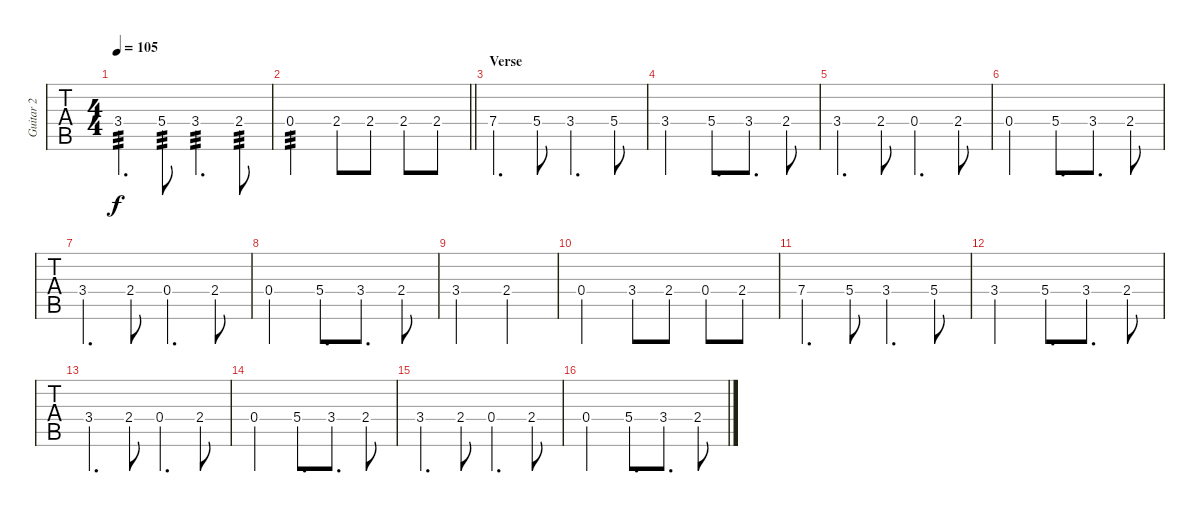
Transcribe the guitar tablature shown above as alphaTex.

\track ("Guitar 2" "Guitar 2") {instrument overdrivenguitar}
\staff {tabs}
\tuning (E4 B3 G3 D3 A2 E2) {hide}
\ts (4 4)
\tempo 105
\clef g2
\ks c
3.4.4{d tp 3 dy f} 5.4.8{tp 3} 3.4.4{d tp 3} 2.4.8{tp 3} |
\barLineRight lightlight
0.4.2{tp 3} 2.4.8 2.4.8 2.4.8 2.4.8 |
\section ("" "Verse")
7.4.4{d} 5.4.8 3.4.4{d} 5.4.8 |
3.4.2 5.4.8{d} 3.4.8{d} 2.4.8 |
3.4.4{d} 2.4.8 0.4.4{d} 2.4.8 |
0.4.2 5.4.8{d} 3.4.8{d} 2.4.8 |
3.4.4{d} 2.4.8 0.4.4{d} 2.4.8 |
0.4.2 5.4.8{d} 3.4.8{d} 2.4.8 |
3.4.2 2.4.2 |
0.4.2 3.4.8 2.4.8 0.4.8 2.4.8 |
7.4.4{d} 5.4.8 3.4.4{d} 5.4.8 |
3.4.2 5.4.8{d} 3.4.8{d} 2.4.8 |
3.4.4{d} 2.4.8 0.4.4{d} 2.4.8 |
0.4.2 5.4.8{d} 3.4.8{d} 2.4.8 |
3.4.4{d} 2.4.8 0.4.4{d} 2.4.8 |
0.4.2 5.4.8{d} 3.4.8{d} 2.4.8
